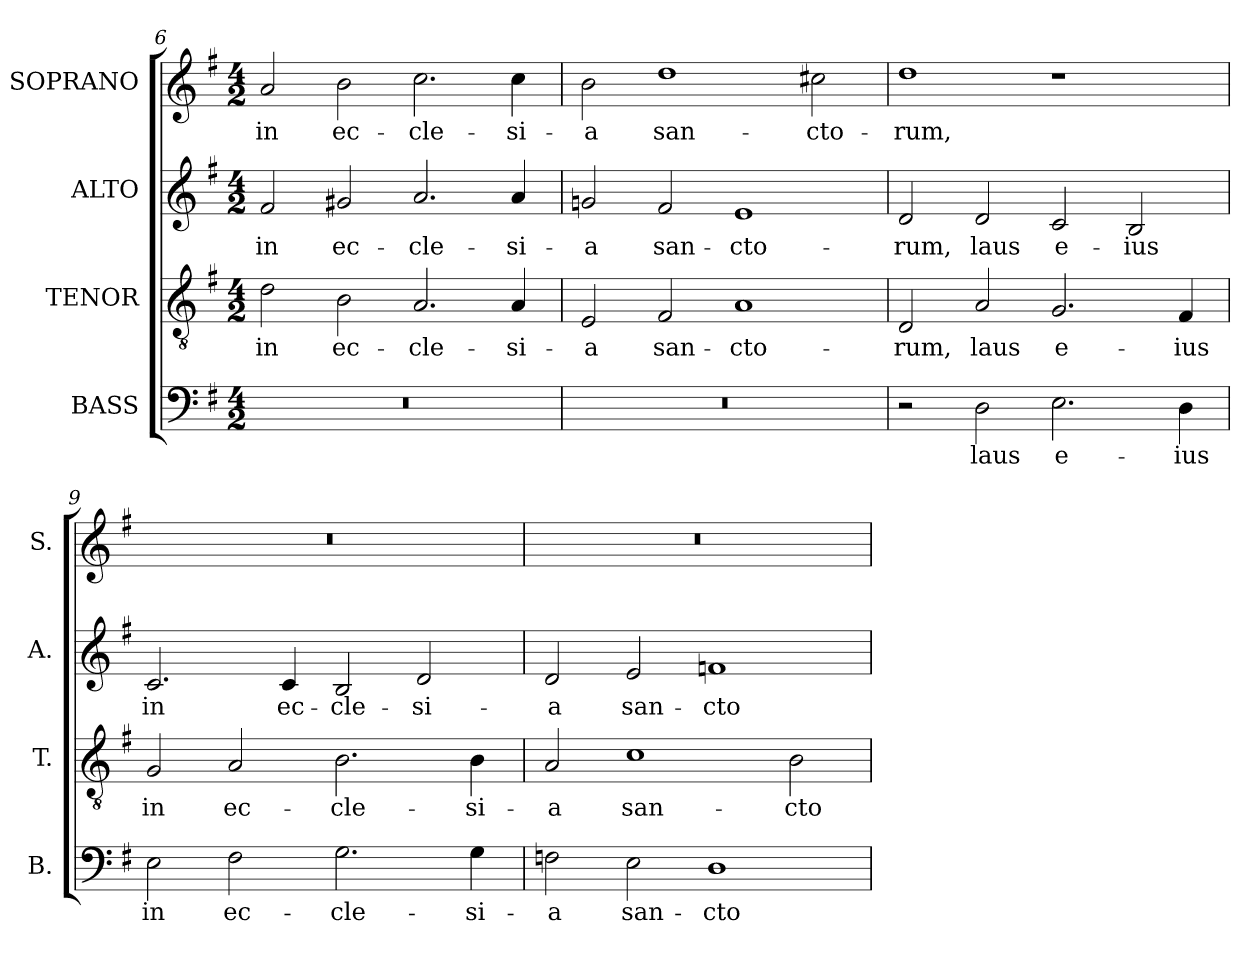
**kern	**text	**kern	**text	**kern	**text	**kern	**text
*part4	*part4	*part3	*part3	*part2	*part2	*part1	*part1
*staff4	*staff4	*staff3	*staff3	*staff2	*staff2	*staff1	*staff1
*I"BASS	*	*I"TENOR	*	*I"ALTO	*	*I"SOPRANO	*
*I'B.	*	*I'T.	*	*I'A.	*	*I'S.	*
*clefF4	*	*clefGv2	*	*clefG2	*	*clefG2	*
*	*	*ITrd7c12	*	*	*	*	*
*k[f#]	*	*k[f#]	*	*k[f#]	*	*k[f#]	*
*G:	*	*G:	*	*G:	*	*G:	*
*M4/2	*	*M4/2	*	*M4/2	*	*M4/2	*
=6	=6	=6	=6	=6	=6	=6	=6
!LO:N:vis=1	!	!	!	!	!	!	!
!	!	!	!LO:LY:b:color=#000000	!	!	!	!
!	!	!	!	!	!LO:LY:b:color=#000000	!	!
!	!	!	!	!	!	!	!LO:LY:b:color=#000000
0r	.	2Di\	in	2f#i/	in	2ai/	in
!	!	!	!LO:LY:b:color=#000000	!	!	!	!
!	!	!	!	!	!LO:LY:b:color=#000000	!	!
!	!	!	!	!	!	!	!LO:LY:b:color=#000000
.	.	2BBi\	ec-	2g#Xi/	ec-	2bi\	ec-
!	!	!	!LO:LY:b:color=#000000	!	!	!	!
!	!	!	!	!	!LO:LY:b:color=#000000	!	!
!	!	!	!	!	!	!	!LO:LY:b:color=#000000
.	.	2.AAi/	-cle-	2.ai/	-cle-	2.cci\	-cle-
!	!	!	!LO:LY:b:color=#000000	!	!	!	!
!	!	!	!	!	!LO:LY:b:color=#000000	!	!
!	!	!	!	!	!	!	!LO:LY:b:color=#000000
.	.	4AAi/	-si-	4ai/	-si-	4cci\	-si-
=7	=7	=7	=7	=7	=7	=7	=7
!LO:N:vis=1	!	!	!	!	!	!	!
!	!	!	!LO:LY:b:color=#000000	!	!	!	!
!	!	!	!	!	!LO:LY:b:color=#000000	!	!
!	!	!	!	!	!	!	!LO:LY:b:color=#000000
0r	.	2EEi/	-a	2gni/	-a	2bi\	-a
!	!	!	!LO:LY:b:color=#000000	!	!	!	!
!	!	!	!	!	!LO:LY:b:color=#000000	!	!
!	!	!	!	!	!	!	!LO:LY:b:color=#000000
.	.	2FF#i/	san-	2f#i/	san-	1ddi	san-
!	!	!	!LO:LY:b:color=#000000	!	!	!	!
!	!	!	!	!	!LO:LY:b:color=#000000	!	!
.	.	1AAi	-cto-	1ei	-cto-	.	.
!	!	!	!	!	!	!	!LO:LY:b:color=#000000
.	.	.	.	.	.	2cc#Xi\	-cto-
=8	=8	=8	=8	=8	=8	=8	=8
!	!	!	!LO:LY:b:color=#000000	!	!	!	!
!	!	!	!	!	!LO:LY:b:color=#000000	!	!
!	!	!	!	!	!	!	!LO:LY:b:color=#000000
2r	.	2DDi/	-rum,	2di/	-rum,	1ddi	-rum,
!	!LO:LY:b:color=#000000	!	!	!	!	!	!
!	!	!	!LO:LY:b:color=#000000	!	!	!	!
!	!	!	!	!	!LO:LY:b:color=#000000	!	!
2Di\	laus	2AAi/	laus	2di/	laus	.	.
!	!LO:LY:b:color=#000000	!	!	!	!	!	!
!	!	!	!LO:LY:b:color=#000000	!	!	!	!
!	!	!	!	!	!LO:LY:b:color=#000000	!	!
2.Ei\	e-	2.GGi/	e-	2ci/	e-	1r	.
!	!	!	!	!	!LO:LY:b:color=#000000	!	!
.	.	.	.	2Bi/	-ius	.	.
!	!LO:LY:b:color=#000000	!	!	!	!	!	!
!	!	!	!LO:LY:b:color=#000000	!	!	!	!
4Di\	-ius	4FF#i/	-ius	.	.	.	.
!!LO:LB:g=z
=9	=9	=9	=9	=9	=9	=9	=9
!	!LO:LY:b:color=#000000	!	!	!	!	!	!
!	!	!	!LO:LY:b:color=#000000	!	!	!	!
!	!	!	!	!	!LO:LY:b:color=#000000	!LO:N:vis=1	!
2Ei\	in	2GGi/	in	2.ci/	in	0r	.
!	!LO:LY:b:color=#000000	!	!	!	!	!	!
!	!	!	!LO:LY:b:color=#000000	!	!	!	!
2F#i\	ec-	2AAi/	ec-	.	.	.	.
!	!	!	!	!	!LO:LY:b:color=#000000	!	!
.	.	.	.	4ci/	ec-	.	.
!	!LO:LY:b:color=#000000	!	!	!	!	!	!
!	!	!	!LO:LY:b:color=#000000	!	!	!	!
!	!	!	!	!	!LO:LY:b:color=#000000	!	!
2.Gi\	-cle-	2.BBi\	-cle-	2Bi/	-cle-	.	.
!	!	!	!	!	!LO:LY:b:color=#000000	!	!
.	.	.	.	2di/	-si-	.	.
!	!LO:LY:b:color=#000000	!	!	!	!	!	!
!	!	!	!LO:LY:b:color=#000000	!	!	!	!
4Gi\	-si-	4BBi\	-si-	.	.	.	.
=10	=10	=10	=10	=10	=10	=10	=10
!	!LO:LY:b:color=#000000	!	!	!	!	!	!
!	!	!	!LO:LY:b:color=#000000	!	!	!	!
!	!	!	!	!	!LO:LY:b:color=#000000	!LO:N:vis=1	!
2Fni\	-a	2AAi/	-a	2di/	-a	0r	.
!	!LO:LY:b:color=#000000	!	!	!	!	!	!
!	!	!	!LO:LY:b:color=#000000	!	!	!	!
!	!	!	!	!	!LO:LY:b:color=#000000	!	!
2Ei\	san-	1Ci	san-	2ei/	san-	.	.
!	!LO:LY:b:color=#000000	!	!	!	!	!	!
!	!	!	!	!	!LO:LY:b:color=#000000	!	!
1Di	-cto-	.	.	1fni	-cto-	.	.
!	!	!	!LO:LY:b:color=#000000	!	!	!	!
.	.	2BBi\	-cto-	.	.	.	.
=	=	=	=	=	=	=	=
*-	*-	*-	*-	*-	*-	*-	*-
